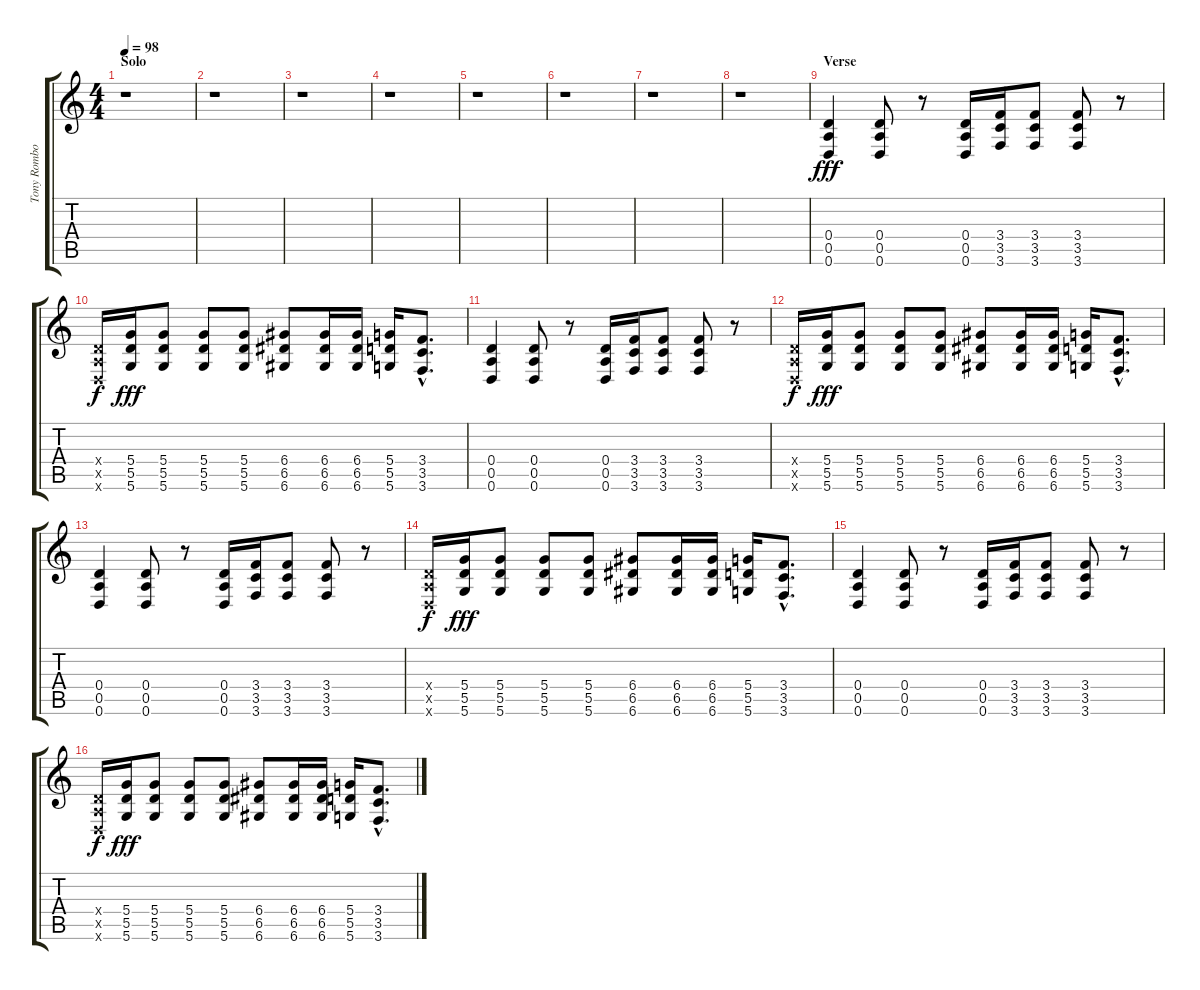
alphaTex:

\track ("Tony Rombola - Disto Guitar" "Tony Rombo") {instrument distortionguitar}
\staff {score tabs}
\tuning (E4 B3 G3 D3 A2 D2) {hide}
\ts (4 4)
\section ("" "Solo")
\tempo 98
\clef g2
\ks c
r.1{dy fff} |
r.1 |
r.1 |
r.1 |
r.1 |
r.1 |
r.1 |
r.1 |
\section ("" "Verse")
(0.4 0.5 0.6).4 (0.4 0.5 0.6).8 r.8 (0.4 0.5 0.6).16 (3.4 3.5 3.6).16 (3.4 3.5 3.6).8 (3.4 3.5 3.6).8 r.8 |
(0.4{x} 0.5{x} 0.6{x}).16{dy f} (5.4 5.5 5.6).16{dy fff} (5.4 5.5 5.6).8 (5.4 5.5 5.6).8 (5.4 5.5 5.6).8 (6.4 6.5 6.6).8 (6.4 6.5 6.6).16 (6.4 6.5 6.6).16 (5.4 5.5 5.6).16 (3.4{hac} 3.5{hac} 3.6{hac}).8{d} |
(0.4 0.5 0.6).4 (0.4 0.5 0.6).8 r.8 (0.4 0.5 0.6).16 (3.4 3.5 3.6).16 (3.4 3.5 3.6).8 (3.4 3.5 3.6).8 r.8 |
(0.4{x} 0.5{x} 0.6{x}).16{dy f} (5.4 5.5 5.6).16{dy fff} (5.4 5.5 5.6).8 (5.4 5.5 5.6).8 (5.4 5.5 5.6).8 (6.4 6.5 6.6).8 (6.4 6.5 6.6).16 (6.4 6.5 6.6).16 (5.4 5.5 5.6).16 (3.4{hac} 3.5{hac} 3.6{hac}).8{d} |
(0.4 0.5 0.6).4 (0.4 0.5 0.6).8 r.8 (0.4 0.5 0.6).16 (3.4 3.5 3.6).16 (3.4 3.5 3.6).8 (3.4 3.5 3.6).8 r.8 |
(0.4{x} 0.5{x} 0.6{x}).16{dy f} (5.4 5.5 5.6).16{dy fff} (5.4 5.5 5.6).8 (5.4 5.5 5.6).8 (5.4 5.5 5.6).8 (6.4 6.5 6.6).8 (6.4 6.5 6.6).16 (6.4 6.5 6.6).16 (5.4 5.5 5.6).16 (3.4{hac} 3.5{hac} 3.6{hac}).8{d} |
(0.4 0.5 0.6).4 (0.4 0.5 0.6).8 r.8 (0.4 0.5 0.6).16 (3.4 3.5 3.6).16 (3.4 3.5 3.6).8 (3.4 3.5 3.6).8 r.8 |
(0.4{x} 0.5{x} 0.6{x}).16{dy f} (5.4 5.5 5.6).16{dy fff} (5.4 5.5 5.6).8 (5.4 5.5 5.6).8 (5.4 5.5 5.6).8 (6.4 6.5 6.6).8 (6.4 6.5 6.6).16 (6.4 6.5 6.6).16 (5.4 5.5 5.6).16 (3.4{hac} 3.5{hac} 3.6{hac}).8{d}
